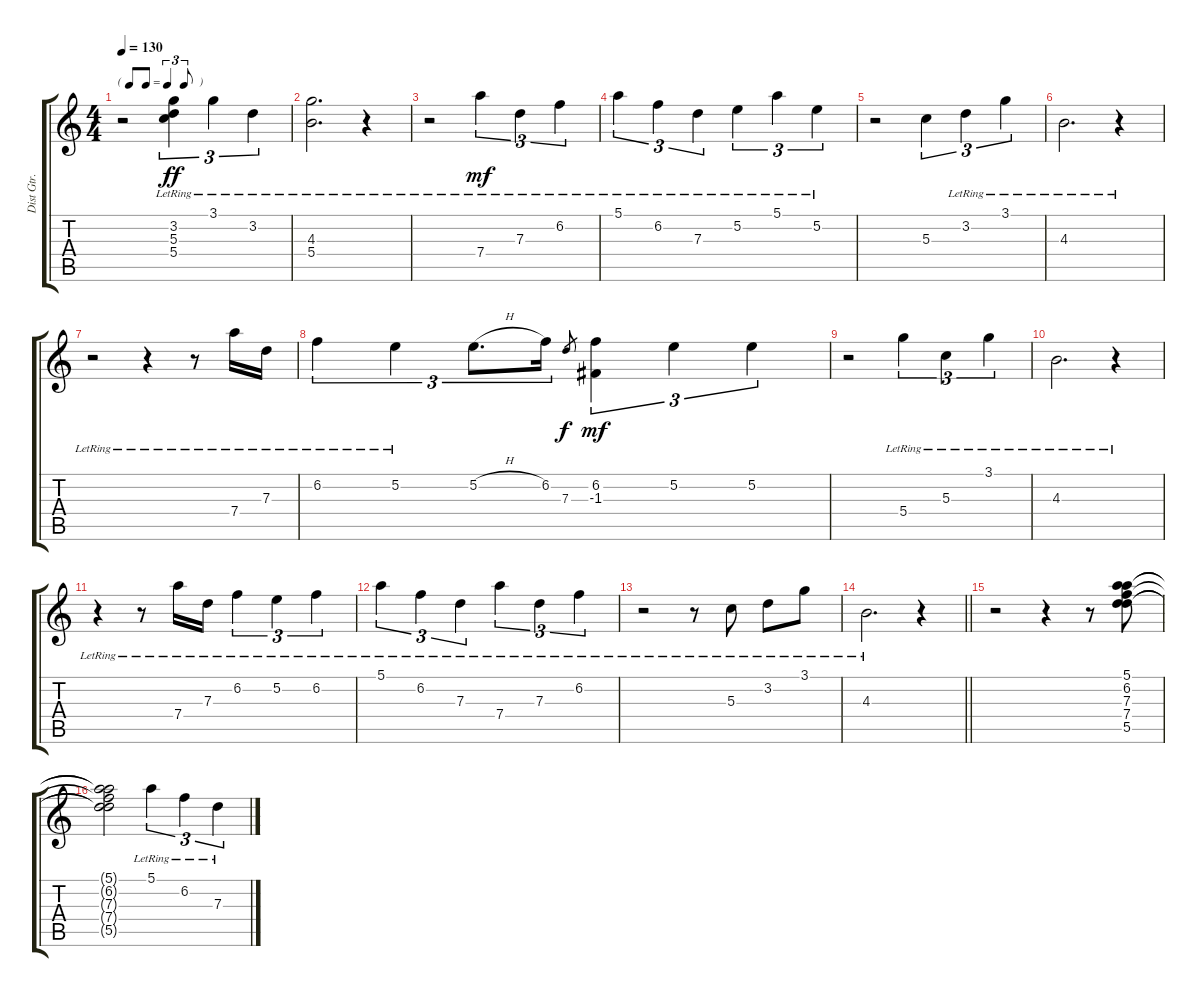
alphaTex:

\track ("Dist Gtr." "Dist Gtr.") {instrument distortionguitar}
\staff {score tabs}
\tuning (E4 B3 G3 D4 A3 E3) {hide}
\ts (4 4)
\tf triplet8th
\tempo 130
\clef g2
\ks c
r.2{dy ff} (3.2{lr} 5.3{lr} 5.4{lr}).4{tu (3 2)} 3.1{lr}.4{tu (3 2)} 3.2{lr}.4{tu (3 2)} |
(4.3{lr} 5.4{lr}).2{d} r.4 |
r.2 7.4{lr}.4{tu (3 2) dy mf} 7.3{lr}.4{tu (3 2)} 6.2{lr}.4{tu (3 2)} |
5.1{lr}.4{tu (3 2)} 6.2{lr}.4{tu (3 2)} 7.3{lr}.4{tu (3 2)} 5.2{lr}.4{tu (3 2)} 5.1{lr}.4{tu (3 2)} 5.2{lr}.4{tu (3 2)} |
r.2 5.3.4{tu (3 2)} 3.2{lr}.4{tu (3 2)} 3.1{lr}.4{tu (3 2)} |
4.3{lr}.2{d} r.4 |
r.2 r.4 r.8 7.4{lr}.16 7.3{lr}.16 |
6.2{lr}.4{tu (3 2)} 5.2{lr}.4{tu (3 2)} 5.2{h}.8{d tu (3 2)} 6.2.16{tu (3 2)} 7.3.8{gr dy f} (6.2 -1.3).4{tu (3 2) dy mf} 5.2.4{tu (3 2)} 5.2.4{tu (3 2)} |
r.2 5.4{lr}.4{tu (3 2)} 5.3{lr}.4{tu (3 2)} 3.1{lr}.4{tu (3 2)} |
4.3{lr}.2{d} r.4 |
r.4 r.8 7.4{lr}.16 7.3{lr}.16 6.2{lr}.4{tu (3 2)} 5.2{lr}.4{tu (3 2)} 6.2{lr}.4{tu (3 2)} |
5.1{lr}.4{tu (3 2)} 6.2{lr}.4{tu (3 2)} 7.3{lr}.4{tu (3 2)} 7.4{lr}.4{tu (3 2)} 7.3{lr}.4{tu (3 2)} 6.2{lr}.4{tu (3 2)} |
r.2 r.8 5.3{lr}.8 3.2{lr}.8 3.1{lr}.8 |
\barLineRight lightlight
4.3{lr}.2{d} r.4 |
r.2 r.4 r.8 (5.1 6.2 7.3 7.4 5.5).8 |
(5.1{t} 6.2{t} 7.3{t} 7.4{t} 5.5{t}).2 5.1{lr}.4{tu (3 2)} 6.2{lr}.4{tu (3 2)} 7.3{lr}.4{tu (3 2)}
